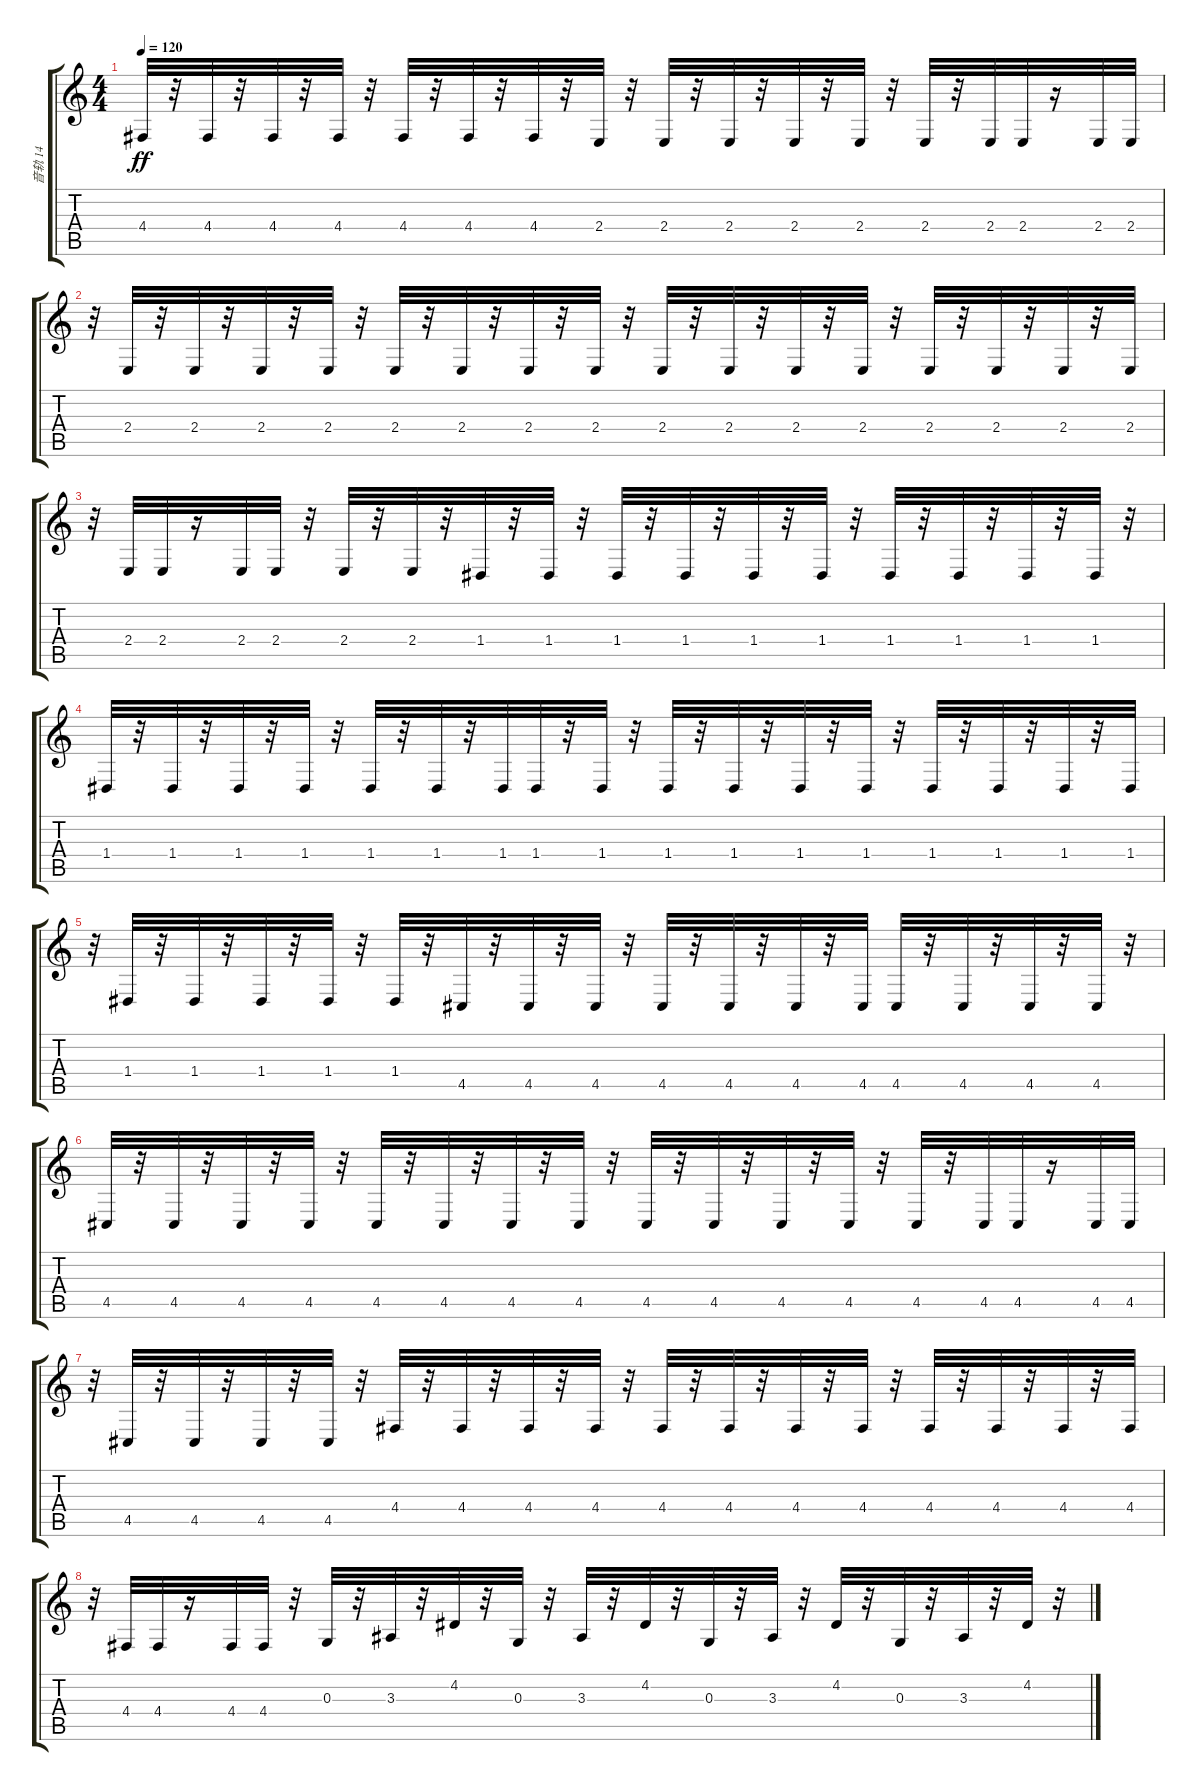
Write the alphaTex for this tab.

\track ("音轨 14" "音轨 14") {instrument fx5brightness}
\staff {score tabs}
\tuning (E4 B3 G3 D3 A2 E2) {hide}
\ts (4 4)
\tempo 120
\clef g2
\ks c
4.4.32{dy ff} r.32 4.4.32 r.32 4.4.32 r.32 4.4.32 r.32 4.4.32 r.32 4.4.32 r.32 4.4.32 r.32 2.4.32 r.32 2.4.32 r.32 2.4.32 r.32 2.4.32 r.32 2.4.32 r.32 2.4.32 r.32 2.4.32 2.4.32 r.16 2.4.32 2.4.32 |
r.32 2.4.32 r.32 2.4.32 r.32 2.4.32 r.32 2.4.32 r.32 2.4.32 r.32 2.4.32 r.32 2.4.32 r.32 2.4.32 r.32 2.4.32 r.32 2.4.32 r.32 2.4.32 r.32 2.4.32 r.32 2.4.32 r.32 2.4.32 r.32 2.4.32 r.32 2.4.32 |
r.32 2.4.32 2.4.32 r.16 2.4.32 2.4.32 r.32 2.4.32 r.32 2.4.32 r.32 1.4.32 r.32 1.4.32 r.32 1.4.32 r.32 1.4.32 r.32 1.4.32 r.32 1.4.32 r.32 1.4.32 r.32 1.4.32 r.32 1.4.32 r.32 1.4.32 r.32 |
1.4.32 r.32 1.4.32 r.32 1.4.32 r.32 1.4.32 r.32 1.4.32 r.32 1.4.32 r.32 1.4.32 1.4.32 r.32 1.4.32 r.32 1.4.32 r.32 1.4.32 r.32 1.4.32 r.32 1.4.32 r.32 1.4.32 r.32 1.4.32 r.32 1.4.32 r.32 1.4.32 |
r.32 1.4.32 r.32 1.4.32 r.32 1.4.32 r.32 1.4.32 r.32 1.4.32 r.32 4.5.32 r.32 4.5.32 r.32 4.5.32 r.32 4.5.32 r.32 4.5.32 r.32 4.5.32 r.32 4.5.32 4.5.32 r.32 4.5.32 r.32 4.5.32 r.32 4.5.32 r.32 |
4.5.32 r.32 4.5.32 r.32 4.5.32 r.32 4.5.32 r.32 4.5.32 r.32 4.5.32 r.32 4.5.32 r.32 4.5.32 r.32 4.5.32 r.32 4.5.32 r.32 4.5.32 r.32 4.5.32 r.32 4.5.32 r.32 4.5.32 4.5.32 r.16 4.5.32 4.5.32 |
r.32 4.5.32 r.32 4.5.32 r.32 4.5.32 r.32 4.5.32 r.32 4.4.32 r.32 4.4.32 r.32 4.4.32 r.32 4.4.32 r.32 4.4.32 r.32 4.4.32 r.32 4.4.32 r.32 4.4.32 r.32 4.4.32 r.32 4.4.32 r.32 4.4.32 r.32 4.4.32 |
r.32 4.4.32 4.4.32 r.16 4.4.32 4.4.32 r.32 0.3.32 r.32 3.3.32 r.32 4.2.32 r.32 0.3.32 r.32 3.3.32 r.32 4.2.32 r.32 0.3.32 r.32 3.3.32 r.32 4.2.32 r.32 0.3.32 r.32 3.3.32 r.32 4.2.32 r.32
